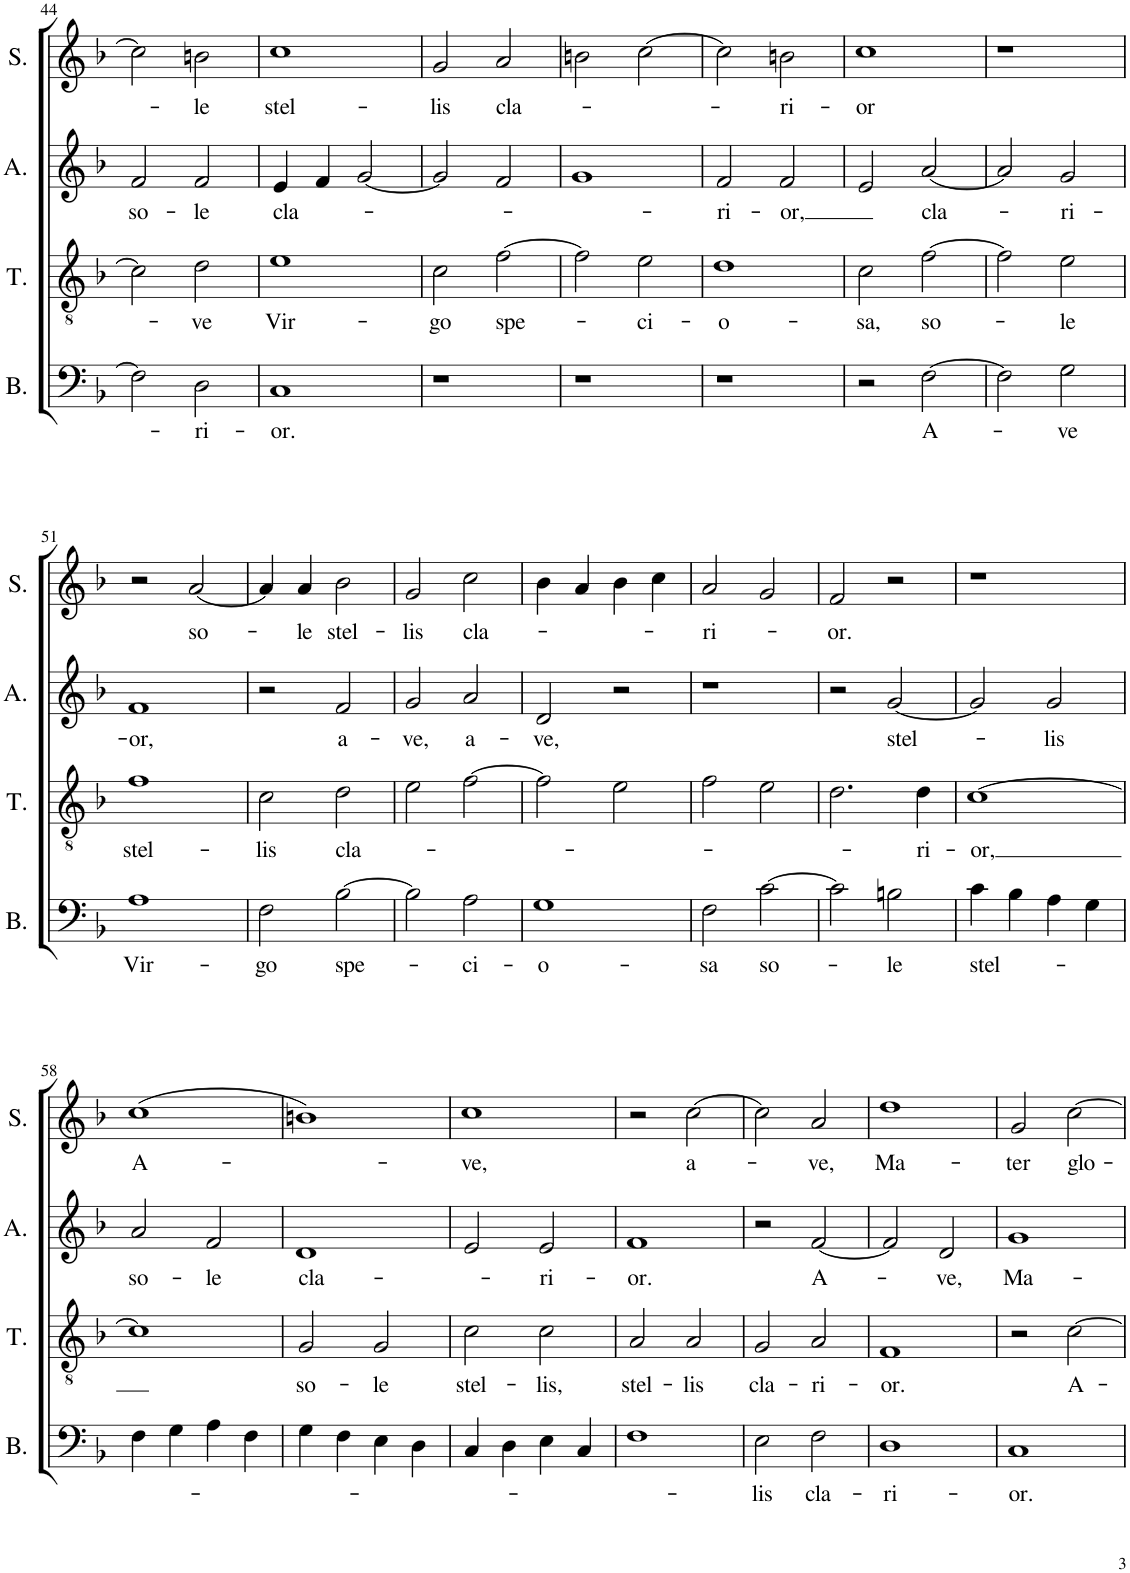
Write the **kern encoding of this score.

**kern	**text	**kern	**text	**kern	**text	**kern	**text
*part4	*part4	*part3	*part3	*part2	*part2	*part1	*part1
*staff4	*staff4	*staff3	*staff3	*staff2	*staff2	*staff1	*staff1
*I"Bass	*	*I"Tenor	*	*I"Alto	*	*I"Soprano	*
*I'B.	*	*I'T.	*	*I'A.	*	*I'S.	*
!!LO:PB:g=z
*clefF4	*	*clefGv2	*	*clefG2	*	*clefG2	*
*k[b-]	*	*k[b-]	*	*k[b-]	*	*k[b-]	*
*M4/4	*	*M4/4	*	*M4/4	*	*M4/4	*
*met(c)	*	*met(c)	*	*met(c)	*	*met(c)	*
=44	=44	=44	=44	=44	=44	=44	=44
!	!	!	!	!	!LO:LY:b	!	!
2F\]	.	2c\]	.	2f/	so-	2cc\]	.
!	!LO:LY:b	!	!LO:LY:b	!	!LO:LY:b	!	!LO:LY:b
2D\	-ri-	2d\	-ve	2f/	-le	2bn\	-le
=45	=45	=45	=45	=45	=45	=45	=45
!	!LO:LY:b	!	!LO:LY:b	!	!LO:LY:b	!	!LO:LY:b
1C	-or.	1e	Vir-	4e/	cla-	1cc	stel-
.	.	.	.	4f/	.	.	.
.	.	.	.	[2g/	.	.	.
=46	=46	=46	=46	=46	=46	=46	=46
!	!	!	!LO:LY:b	!	!	!	!LO:LY:b
1r	.	2c\	-go	2g/]	.	2g/	-lis
!	!	!	!LO:LY:b	!	!	!	!LO:LY:b
.	.	[2f\	spe-	2f/	.	2a/	cla-
=47	=47	=47	=47	=47	=47	=47	=47
1r	.	2f\]	.	1g	.	2bn\	.
!	!	!	!LO:LY:b	!	!	!	!
.	.	2e\	-ci-	.	.	[2cc\	.
=48	=48	=48	=48	=48	=48	=48	=48
!	!	!	!LO:LY:b	!	!LO:LY:b	!	!
1r	.	1d	-o-	2f/	-ri-	2cc\]	.
!	!	!	!	!	!LO:LY:b	!	!LO:LY:b
.	.	.	.	2f/	-or,	2bn\	-ri-
=49	=49	=49	=49	=49	=49	=49	=49
!	!	!	!LO:LY:b	!	!	!	!LO:LY:b
2r	.	2c\	-sa,	2e/	.	1cc	-or
!	!LO:LY:b	!	!LO:LY:b	!	!LO:LY:b	!	!
[2F\	A-	[2f\	so-	[2a/	cla-	.	.
=50	=50	=50	=50	=50	=50	=50	=50
2F\]	.	2f\]	.	2a/]	.	1r	.
!	!LO:LY:b	!	!LO:LY:b	!	!LO:LY:b	!	!
2G\	-ve	2e\	-le	2g/	-ri-	.	.
!!LO:LB:g=z
=51	=51	=51	=51	=51	=51	=51	=51
!	!LO:LY:b	!	!LO:LY:b	!	!LO:LY:b	!	!
1A	Vir-	1f	stel-	1f	-or,	2r	.
!	!	!	!	!	!	!	!LO:LY:b
.	.	.	.	.	.	[2a/	so-
=52	=52	=52	=52	=52	=52	=52	=52
!	!LO:LY:b	!	!LO:LY:b	!	!	!	!
2F\	-go	2c\	-lis	2r	.	4a/]	.
!	!	!	!	!	!	!	!LO:LY:b
.	.	.	.	.	.	4a/	-le
!	!LO:LY:b	!	!LO:LY:b	!	!LO:LY:b	!	!LO:LY:b
[2B-\	spe-	2d\	cla-	2f/	a-	2b-\	stel-
=53	=53	=53	=53	=53	=53	=53	=53
!	!	!	!	!	!LO:LY:b	!	!LO:LY:b
2B-\]	.	2e\	.	2g/	-ve,	2g/	-lis
!	!LO:LY:b	!	!	!	!LO:LY:b	!	!LO:LY:b
2A\	-ci-	[2f\	.	2a/	a-	2cc\	cla-
=54	=54	=54	=54	=54	=54	=54	=54
!	!LO:LY:b	!	!	!	!LO:LY:b	!	!
1G	-o-	2f\]	.	2d/	-ve,	4b-\	.
.	.	.	.	.	.	4a/	.
.	.	2e\	.	2r	.	4b-\	.
.	.	.	.	.	.	4cc\	.
=55	=55	=55	=55	=55	=55	=55	=55
!	!LO:LY:b	!	!	!	!	!	!LO:LY:b
2F\	-sa	2f\	.	1r	.	2a/	-ri-
!	!LO:LY:b	!	!	!	!	!	!
[2c\	so-	2e\	.	.	.	2g/	.
=56	=56	=56	=56	=56	=56	=56	=56
!	!	!	!	!	!	!	!LO:LY:b
2c\]	.	2.d\	.	2r	.	2f/	-or.
!	!LO:LY:b	!	!	!	!LO:LY:b	!	!
2Bn\	-le	.	.	[2g/	stel-	2r	.
!	!	!	!LO:LY:b	!	!	!	!
.	.	4d\	-ri-	.	.	.	.
=57	=57	=57	=57	=57	=57	=57	=57
!	!LO:LY:b	!	!LO:LY:b	!	!	!	!
4c\	stel-	[1c	-or,	2g/]	.	1r	.
4B-\	.	.	.	.	.	.	.
!	!	!	!	!	!LO:LY:b	!	!
4A\	.	.	.	2g/	-lis	.	.
4G\	.	.	.	.	.	.	.
!!LO:LB:g=z
=58	=58	=58	=58	=58	=58	=58	=58
!	!	!	!	!	!LO:LY:b	!	!LO:LY:b
4F\	.	1c]	.	2a/	so-	(1cc	A-
4G\	.	.	.	.	.	.	.
!	!	!	!	!	!LO:LY:b	!	!
4A\	.	.	.	2f/	-le	.	.
4F\	.	.	.	.	.	.	.
=59	=59	=59	=59	=59	=59	=59	=59
!	!	!	!LO:LY:b	!	!LO:LY:b	!	!
4G\	.	2G/	so-	1d	cla-	1bn)	.
4F\	.	.	.	.	.	.	.
!	!	!	!LO:LY:b	!	!	!	!
4E\	.	2G/	-le	.	.	.	.
4D\	.	.	.	.	.	.	.
=60	=60	=60	=60	=60	=60	=60	=60
!	!	!	!LO:LY:b	!	!	!	!LO:LY:b
4C/	.	2c\	stel-	2e/	.	1cc	-ve,
4D\	.	.	.	.	.	.	.
!	!	!	!LO:LY:b	!	!LO:LY:b	!	!
4E\	.	2c\	-lis,	2e/	-ri-	.	.
4C/	.	.	.	.	.	.	.
=61	=61	=61	=61	=61	=61	=61	=61
!	!	!	!LO:LY:b	!	!LO:LY:b	!	!
1F	.	2A/	stel-	1f	-or.	2r	.
!	!	!	!LO:LY:b	!	!	!	!LO:LY:b
.	.	2A/	-lis	.	.	[2cc\	a-
=62	=62	=62	=62	=62	=62	=62	=62
!	!LO:LY:b	!	!LO:LY:b	!	!	!	!
2E\	-lis	2G/	cla-	2r	.	2cc\]	.
!	!LO:LY:b	!	!LO:LY:b	!	!LO:LY:b	!	!LO:LY:b
2F\	cla-	2A/	-ri-	[2f/	A-	2a/	-ve,
=63	=63	=63	=63	=63	=63	=63	=63
!	!LO:LY:b	!	!LO:LY:b	!	!	!	!LO:LY:b
1D	-ri-	1F	-or.	2f/]	.	1dd	Ma-
!	!	!	!	!	!LO:LY:b	!	!
.	.	.	.	2d/	-ve,	.	.
=64	=64	=64	=64	=64	=64	=64	=64
!	!LO:LY:b	!	!	!	!LO:LY:b	!	!LO:LY:b
1C	-or.	2r	.	1g	Ma-	2g/	-ter
!	!	!	!LO:LY:b	!	!	!	!LO:LY:b
.	.	[2c\	A-	.	.	[2cc\	glo-
=	=	=	=	=	=	=	=
*-	*-	*-	*-	*-	*-	*-	*-
